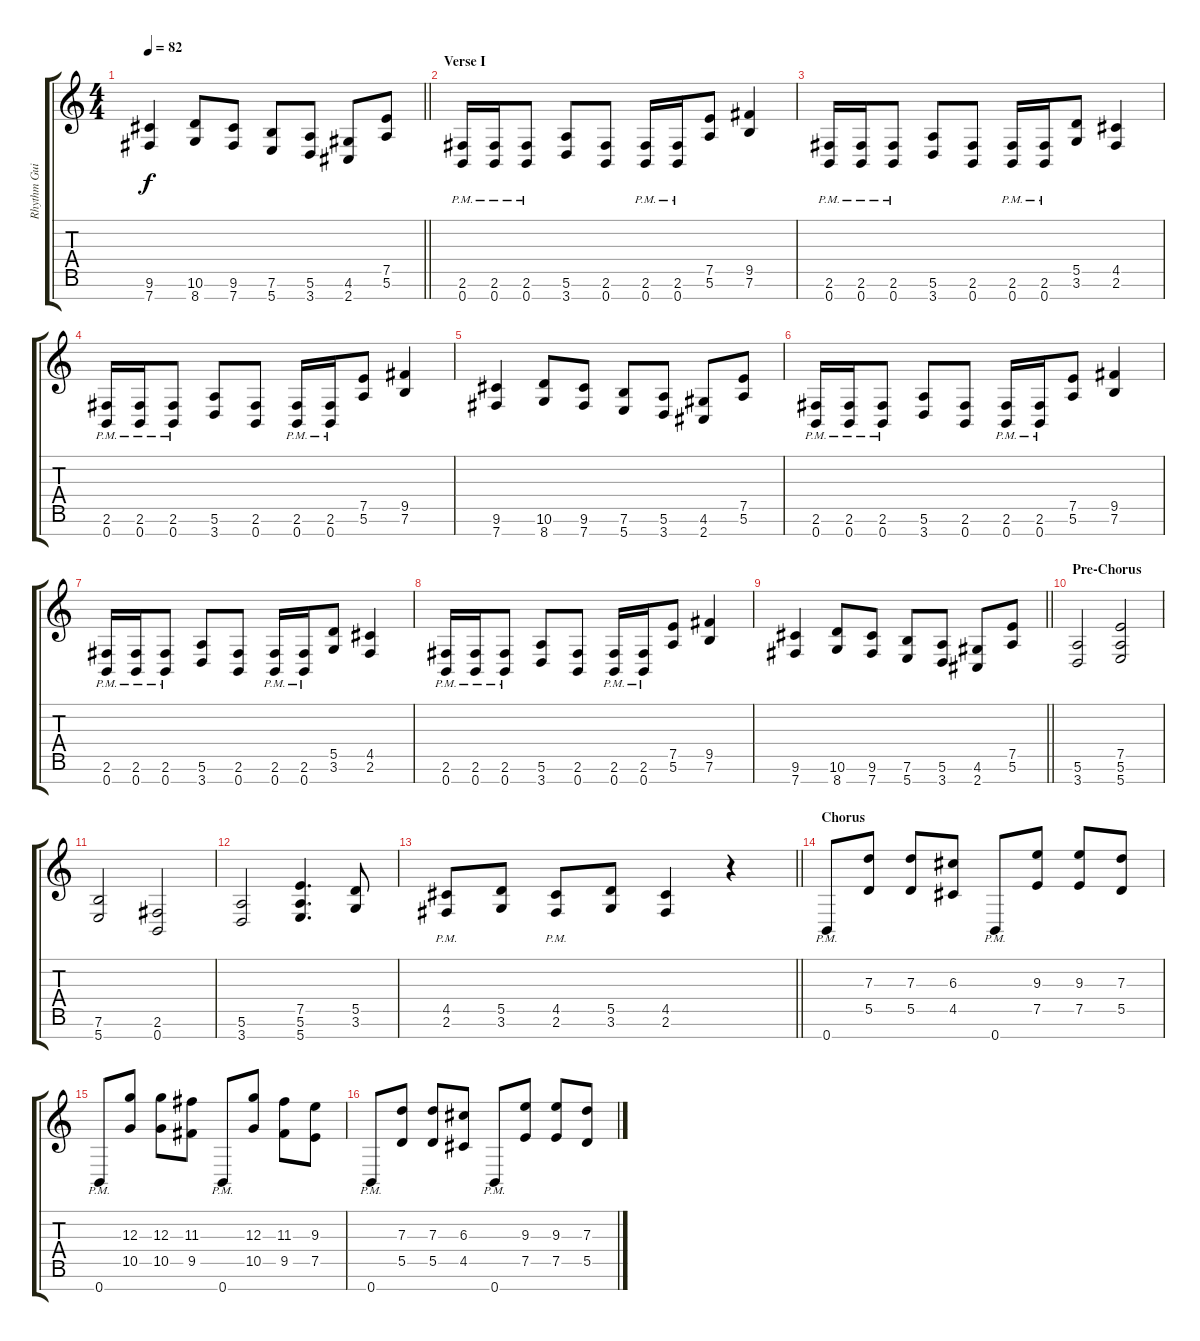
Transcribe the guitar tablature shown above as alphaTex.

\track ("Rhythm Guitar II" "Rhythm Gui") {instrument overdrivenguitar}
\staff {score tabs}
\tuning (E4 B3 G3 D3 A2 E2 B1) {hide}
\ts (4 4)
\tempo 82
\clef g2
\barLineRight lightlight
\ks c
(9.6 7.7).4{dy f} (10.6 8.7).8 (9.6 7.7).8 (7.6 5.7).8 (5.6 3.7).8 (4.6 2.7).8 (7.5 5.6).8 |
\section ("" "Verse I")
(2.6{pm} 0.7{pm}).16 (2.6{pm} 0.7{pm}).16 (2.6{pm} 0.7{pm}).8 (5.6 3.7).8 (2.6 0.7).8 (2.6{pm} 0.7{pm}).16 (2.6{pm} 0.7{pm}).16 (7.5 5.6).8 (9.5 7.6).4 |
(2.6{pm} 0.7{pm}).16 (2.6{pm} 0.7{pm}).16 (2.6{pm} 0.7{pm}).8 (5.6 3.7).8 (2.6 0.7).8 (2.6{pm} 0.7{pm}).16 (2.6{pm} 0.7{pm}).16 (5.5 3.6).8 (4.5 2.6).4 |
(2.6{pm} 0.7{pm}).16 (2.6{pm} 0.7{pm}).16 (2.6{pm} 0.7{pm}).8 (5.6 3.7).8 (2.6 0.7).8 (2.6{pm} 0.7{pm}).16 (2.6{pm} 0.7{pm}).16 (7.5 5.6).8 (9.5 7.6).4 |
(9.6 7.7).4 (10.6 8.7).8 (9.6 7.7).8 (7.6 5.7).8 (5.6 3.7).8 (4.6 2.7).8 (7.5 5.6).8 |
(2.6{pm} 0.7{pm}).16 (2.6{pm} 0.7{pm}).16 (2.6{pm} 0.7{pm}).8 (5.6 3.7).8 (2.6 0.7).8 (2.6{pm} 0.7{pm}).16 (2.6{pm} 0.7{pm}).16 (7.5 5.6).8 (9.5 7.6).4 |
(2.6{pm} 0.7{pm}).16 (2.6{pm} 0.7{pm}).16 (2.6{pm} 0.7{pm}).8 (5.6 3.7).8 (2.6 0.7).8 (2.6{pm} 0.7{pm}).16 (2.6{pm} 0.7{pm}).16 (5.5 3.6).8 (4.5 2.6).4 |
(2.6{pm} 0.7{pm}).16 (2.6{pm} 0.7{pm}).16 (2.6{pm} 0.7{pm}).8 (5.6 3.7).8 (2.6 0.7).8 (2.6{pm} 0.7{pm}).16 (2.6{pm} 0.7{pm}).16 (7.5 5.6).8 (9.5 7.6).4 |
\barLineRight lightlight
(9.6 7.7).4 (10.6 8.7).8 (9.6 7.7).8 (7.6 5.7).8 (5.6 3.7).8 (4.6 2.7).8 (7.5 5.6).8 |
\section ("" "Pre-Chorus")
(5.6 3.7).2 (7.5 5.6 5.7).2 |
(7.6 5.7).2 (2.6 0.7).2 |
(5.6 3.7).2 (7.5 5.6 5.7).4{d} (5.5 3.6).8 |
\barLineRight lightlight
(4.5{pm} 2.6{pm}).8 (5.5 3.6).8 (4.5{pm} 2.6{pm}).8 (5.5 3.6).8 (4.5 2.6).4 r.4 |
\section ("" "Chorus")
0.7{pm}.8 (7.3 5.5).8 (7.3 5.5).8 (6.3 4.5).8 0.7{pm}.8 (9.3 7.5).8 (9.3 7.5).8 (7.3 5.5).8 |
0.7{pm}.8 (12.3 10.5).8 (12.3 10.5).8 (11.3 9.5).8 0.7{pm}.8 (12.3 10.5).8 (11.3 9.5).8 (9.3 7.5).8 |
0.7{pm}.8 (7.3 5.5).8 (7.3 5.5).8 (6.3 4.5).8 0.7{pm}.8 (9.3 7.5).8 (9.3 7.5).8 (7.3 5.5).8
